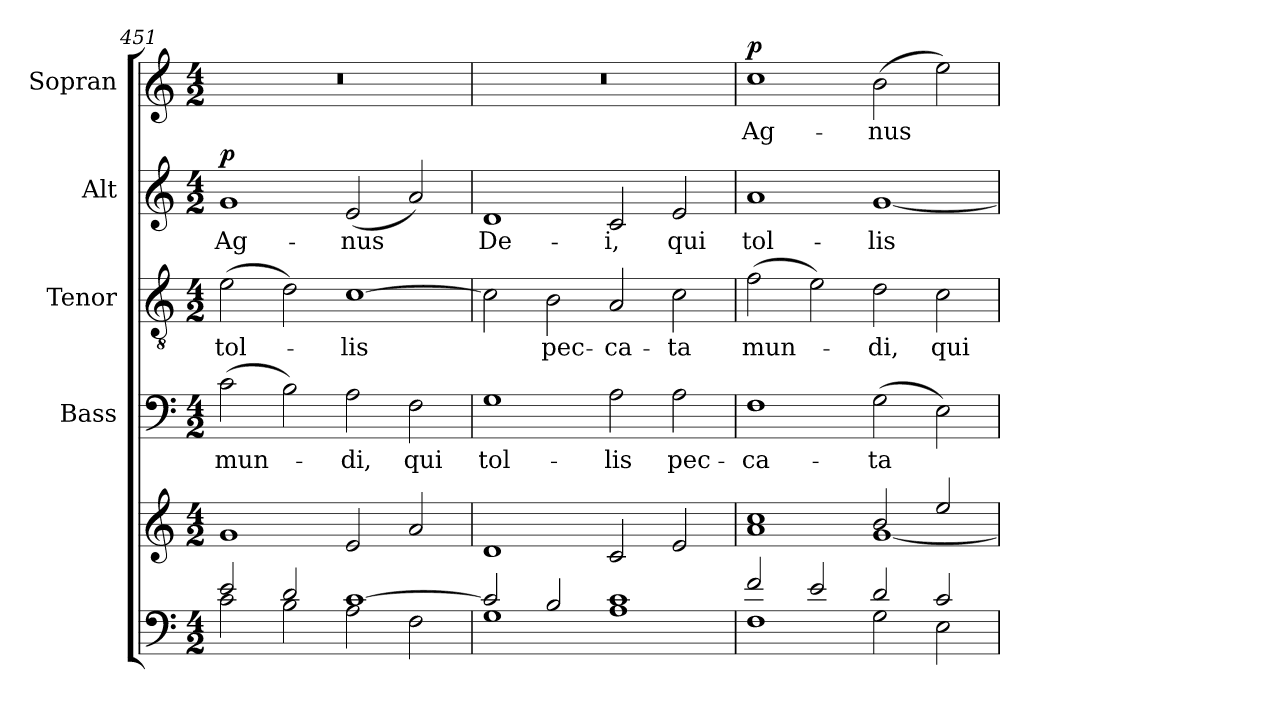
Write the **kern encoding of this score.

**kern	**kern	**kern	**text	**kern	**text	**kern	**text	**dynam	**kern	**text	**dynam
*part5	*part5	*part4	*part4	*part3	*part3	*part2	*part2	*part2	*part1	*part1	*part1
*staff6	*staff5	*staff4	*staff4	*staff3	*staff3	*staff2	*staff2	*staff2	*staff1	*staff1	*staff1
*	*	*I"Bass	*	*I"Tenor	*	*I"Alt	*	*	*I"Sopran	*	*
*	*	*I'B.	*	*I'T.	*	*I'A.	*	*	*I'S.	*	*
*clefF4	*clefG2	*clefF4	*	*clefGv2	*	*clefG2	*	*	*clefG2	*	*
*k[]	*k[]	*k[]	*	*k[]	*	*k[]	*	*	*k[]	*	*
*C:	*C:	*C:	*	*C:	*	*C:	*	*	*C:	*	*
*M4/2	*M4/2	*M4/2	*	*M4/2	*	*M4/2	*	*	*M4/2	*	*
=451	=451	=451	=451	=451	=451	=451	=451	=451	=451	=451	=451
*^	*	*	*	*	*	*	*	*	*	*	*
!	!	!	!	!LO:LY:b	!	!LO:LY:b	!	!LO:LY:b	!LO:DY:a	!	!	!
2e/	2c\	1g	(>2c\	mun-	(>2e\	tol-	1g	Ag-	p	0r	.	.
2d/	2B\	.	2B\)	.	2d\)	.	.	.	.	.	.	.
!	!	!	!	!LO:LY:b	!	!LO:LY:b	!	!LO:LY:b	!	!	!	!
[>1c	2A\	2e/	2A\	-di,	[1c	-lis	(<2e/	-nus	.	.	.	.
!	!	!	!	!LO:LY:b	!	!	!	!	!	!	!	!
.	2F\	2a/	2F\	qui	.	.	2a/)	.	.	.	.	.
=452	=452	=452	=452	=452	=452	=452	=452	=452	=452	=452	=452	=452
!	!	!	!	!LO:LY:b	!	!	!	!LO:LY:b	!	!	!	!
2c/]	1G	1d	1G	tol-	2c\]	.	1d	De-	.	0r	.	.
!	!	!	!	!	!	!LO:LY:b	!	!	!	!	!	!
2B/	.	.	.	.	2B\	pec-	.	.	.	.	.	.
!	!	!	!	!LO:LY:b	!	!LO:LY:b	!	!LO:LY:b	!	!	!	!
1c	1A	2c/	2A\	-lis	2A/	-ca-	2c/	-i,	.	.	.	.
!	!	!	!	!LO:LY:b	!	!LO:LY:b	!	!LO:LY:b	!	!	!	!
.	.	2e/	2A\	pec-	2c\	-ta	2e/	qui	.	.	.	.
=453	=453	=453	=453	=453	=453	=453	=453	=453	=453	=453	=453	=453
*	*	*^	*	*	*	*	*	*	*	*	*	*
!	!	!	!	!	!LO:LY:b	!	!LO:LY:b	!	!LO:LY:b	!	!	!LO:LY:b	!LO:DY:a
2f/	1F	1cc	1a	1F	-ca-	(>2f\	mun-	1a	tol-	.	1cc	Ag-	p
2e/	.	.	.	.	.	2e\)	.	.	.	.	.	.	.
!	!	!	!	!	!LO:LY:b	!	!LO:LY:b	!	!LO:LY:b	!	!	!LO:LY:b	!
2d/	2G\	2b/	[<1g	(>2G\	-ta	2d\	-di,	[1g	-lis	.	(>2b\	-nus	.
!	!	!	!	!	!	!	!LO:LY:b	!	!	!	!	!	!
2c/	2E\	2ee/	.	2E\)	.	2c\	qui	.	.	.	2ee\)	.	.
*v	*v	*	*	*	*	*	*	*	*	*	*	*	*
*	*v	*v	*	*	*	*	*	*	*	*	*	*
=	=	=	=	=	=	=	=	=	=	=	=
*-	*-	*-	*-	*-	*-	*-	*-	*-	*-	*-	*-
